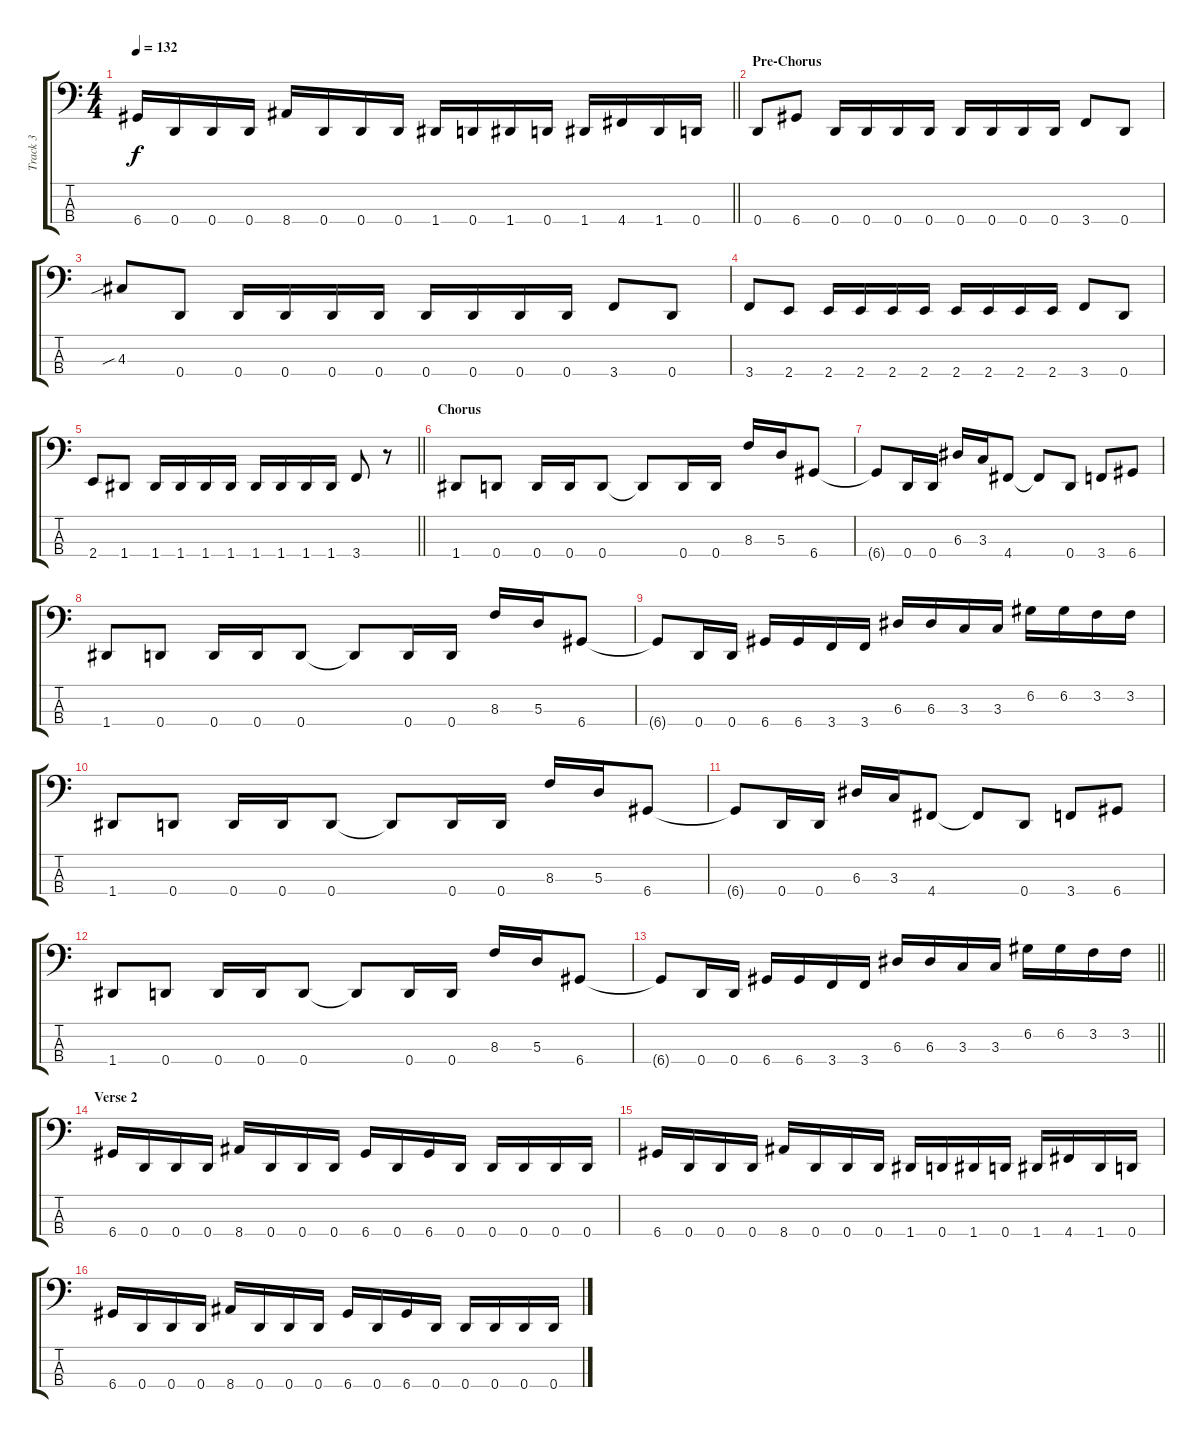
\track ("Track 3" "Track 3") {instrument electricbasspick}
\staff {score tabs}
\tuning (G2 D2 A1 D1) {hide}
\ts (4 4)
\tempo 132
\clef f4
\barLineRight lightlight
\ks c
6.4.16{dy f} 0.4.16 0.4.16 0.4.16 8.4.16 0.4.16 0.4.16 0.4.16 1.4.16 0.4.16 1.4.16 0.4.16 1.4.16 4.4.16 1.4.16 0.4.16 |
\section ("" "Pre-Chorus")
0.4.8 6.4.8 0.4.16 0.4.16 0.4.16 0.4.16 0.4.16 0.4.16 0.4.16 0.4.16 3.4.8 0.4.8 |
4.3{sib}.8 0.4.8 0.4.16 0.4.16 0.4.16 0.4.16 0.4.16 0.4.16 0.4.16 0.4.16 3.4.8 0.4.8 |
3.4.8 2.4.8 2.4.16 2.4.16 2.4.16 2.4.16 2.4.16 2.4.16 2.4.16 2.4.16 3.4.8 0.4.8 |
\barLineRight lightlight
2.4.8 1.4.8 1.4.16 1.4.16 1.4.16 1.4.16 1.4.16 1.4.16 1.4.16 1.4.16 3.4.8 r.8 |
\section ("" "Chorus")
1.4.8 0.4.8 0.4.16 0.4.16 0.4.8 0.4{t}.8 0.4.16 0.4.16 8.3.16 5.3.16 6.4.8 |
6.4{t}.8 0.4.16 0.4.16 6.3.16 3.3.16 4.4.8 4.4{t}.8 0.4.8 3.4.8 6.4.8 |
1.4.8 0.4.8 0.4.16 0.4.16 0.4.8 0.4{t}.8 0.4.16 0.4.16 8.3.16 5.3.16 6.4.8 |
6.4{t}.8 0.4.16 0.4.16 6.4.16 6.4.16 3.4.16 3.4.16 6.3.16 6.3.16 3.3.16 3.3.16 6.2.16 6.2.16 3.2.16 3.2.16 |
1.4.8 0.4.8 0.4.16 0.4.16 0.4.8 0.4{t}.8 0.4.16 0.4.16 8.3.16 5.3.16 6.4.8 |
6.4{t}.8 0.4.16 0.4.16 6.3.16 3.3.16 4.4.8 4.4{t}.8 0.4.8 3.4.8 6.4.8 |
1.4.8 0.4.8 0.4.16 0.4.16 0.4.8 0.4{t}.8 0.4.16 0.4.16 8.3.16 5.3.16 6.4.8 |
\barLineRight lightlight
6.4{t}.8 0.4.16 0.4.16 6.4.16 6.4.16 3.4.16 3.4.16 6.3.16 6.3.16 3.3.16 3.3.16 6.2.16 6.2.16 3.2.16 3.2.16 |
\section ("" "Verse 2")
6.4.16 0.4.16 0.4.16 0.4.16 8.4.16 0.4.16 0.4.16 0.4.16 6.4.16 0.4.16 6.4.16 0.4.16 0.4.16 0.4.16 0.4.16 0.4.16 |
6.4.16 0.4.16 0.4.16 0.4.16 8.4.16 0.4.16 0.4.16 0.4.16 1.4.16 0.4.16 1.4.16 0.4.16 1.4.16 4.4.16 1.4.16 0.4.16 |
6.4.16 0.4.16 0.4.16 0.4.16 8.4.16 0.4.16 0.4.16 0.4.16 6.4.16 0.4.16 6.4.16 0.4.16 0.4.16 0.4.16 0.4.16 0.4.16
